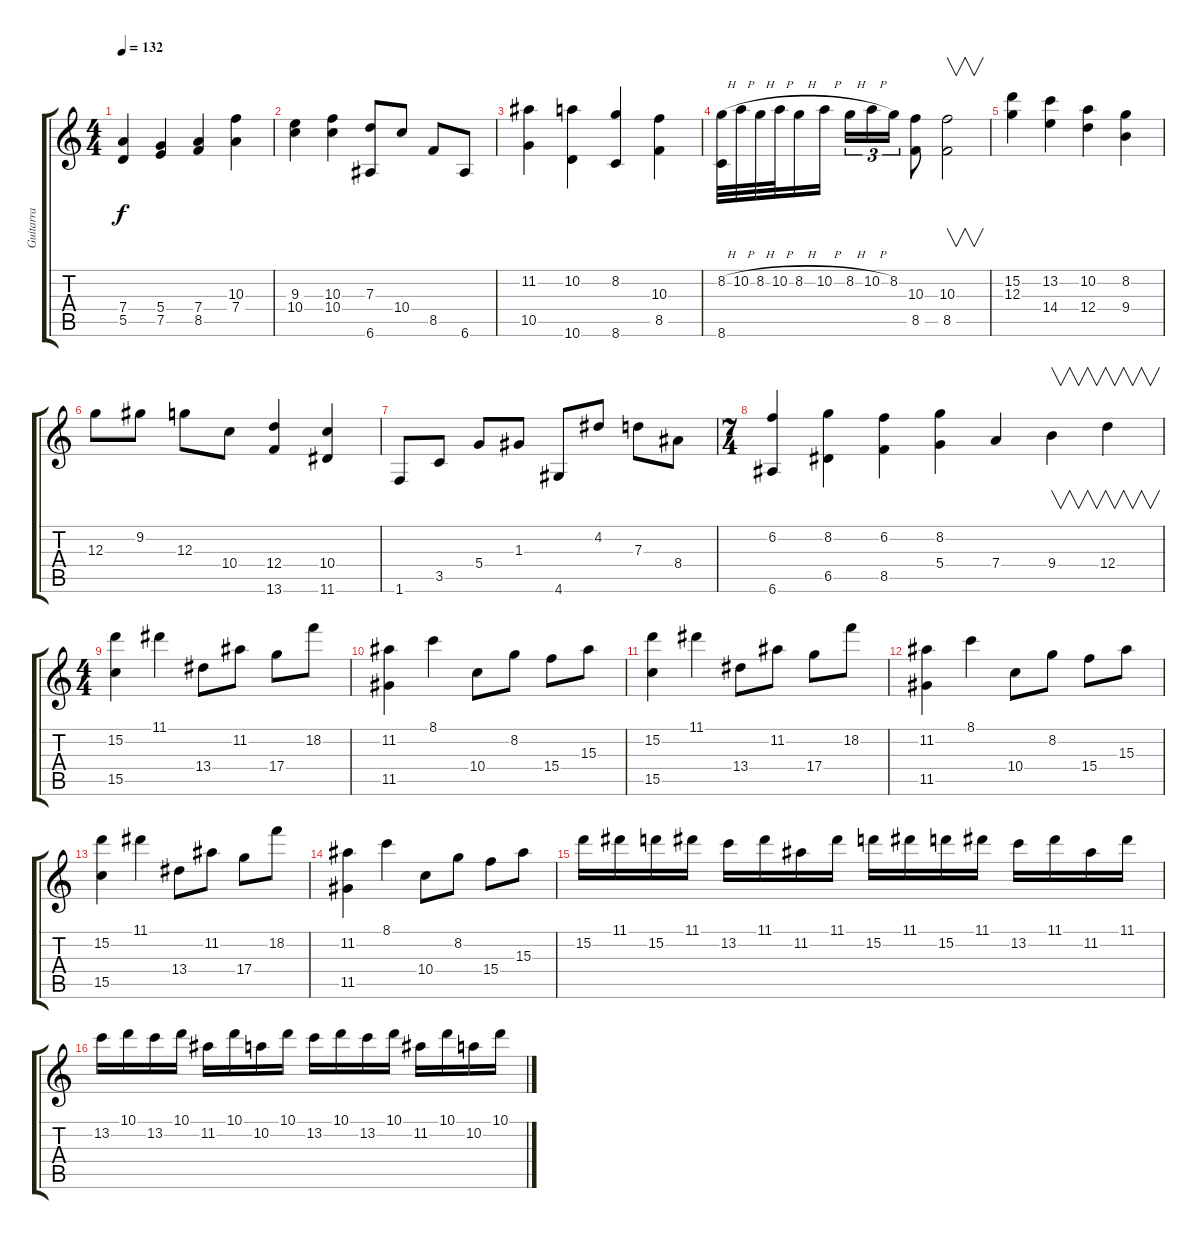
\track ("Guitarra" "Guitarra") {instrument acousticguitarnylon}
\staff {score tabs}
\tuning (E4 B3 G3 D3 A2 E2) {hide}
\ts (4 4)
\tempo 132
\clef g2
\ks c
(7.4 5.5).4{dy f} (5.4 7.5).4 (7.4 8.5).4 (10.3 7.4).4 |
(9.3 10.4).4 (10.3 10.4).4 (7.3 6.6).8 10.4.8 8.5.8 6.6.8 |
(11.2 10.5).4 (10.2 10.6).4 (8.2 8.6).4 (10.3 8.5).4 |
(8.2{h} 8.6).32 10.2{h}.32 8.2{h}.32 10.2{h}.32 8.2{h}.16 10.2{h}.16 8.2{h}.16{tu (3 2)} 10.2{h}.16{tu (3 2)} 8.2.16{tu (3 2)} (10.3 8.5).8 (10.3 8.5).2{v} |
(15.2 12.3).4 (13.2 14.4).4 (10.2 12.4).4 (8.2 9.4).4 |
12.3.8 9.2.8 12.3.8 10.4.8 (12.4 13.6).4 (10.4 11.6).4 |
1.6.8 3.5.8 5.4.8 1.3.8 4.6.8 4.2.8 7.3.8 8.4.8 |
\ts (7 4)
(6.2 6.6).4 (8.2 6.5).4 (6.2 8.5).4 (8.2 5.4).4 7.4.4 9.4.4{v} 12.4.4{v} |
\ts (4 4)
(15.2 15.5).4 11.1.4 13.4.8 11.2.8 17.4.8 18.2.8 |
(11.2 11.5).4 8.1.4 10.4.8 8.2.8 15.4.8 15.3.8 |
(15.2 15.5).4 11.1.4 13.4.8 11.2.8 17.4.8 18.2.8 |
(11.2 11.5).4 8.1.4 10.4.8 8.2.8 15.4.8 15.3.8 |
(15.2 15.5).4 11.1.4 13.4.8 11.2.8 17.4.8 18.2.8 |
(11.2 11.5).4 8.1.4 10.4.8 8.2.8 15.4.8 15.3.8 |
15.2.16 11.1.16 15.2.16 11.1.16 13.2.16 11.1.16 11.2.16 11.1.16 15.2.16 11.1.16 15.2.16 11.1.16 13.2.16 11.1.16 11.2.16 11.1.16 |
13.2.16 10.1.16 13.2.16 10.1.16 11.2.16 10.1.16 10.2.16 10.1.16 13.2.16 10.1.16 13.2.16 10.1.16 11.2.16 10.1.16 10.2.16 10.1.16
